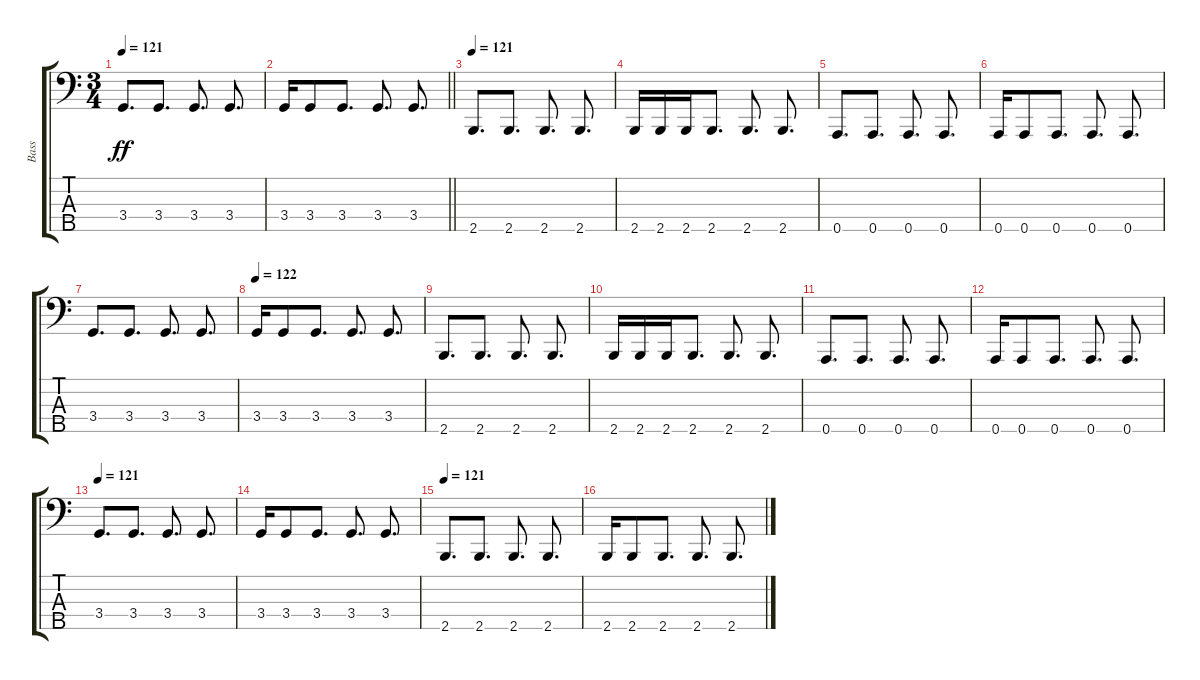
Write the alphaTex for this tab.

\track ("Bass" "Bass") {instrument electricbassfinger}
\staff {score tabs}
\tuning (G2 D2 A1 E1 A0) {hide}
\ts (3 4)
\tempo 121
\clef f4
\ks c
3.4.8{d dy ff} 3.4.8{d} 3.4.8{d} 3.4.8{d} |
\barLineRight lightlight
3.4.16 3.4.8 3.4.8{d} 3.4.8{d} 3.4.8{d} |
\section ("" "")
\tempo 121
2.5.8{d volume 16} 2.5.8{d} 2.5.8{d} 2.5.8{d} |
2.5.16 2.5.16 2.5.16 2.5.8{d} 2.5.8{d} 2.5.8{d} |
0.5.8{d} 0.5.8{d} 0.5.8{d} 0.5.8{d} |
0.5.16 0.5.8 0.5.8{d} 0.5.8{d} 0.5.8{d} |
3.4.8{d} 3.4.8{d} 3.4.8{d} 3.4.8{d} |
\tempo 122
3.4.16 3.4.8 3.4.8{d} 3.4.8{d} 3.4.8{d} |
2.5.8{d} 2.5.8{d} 2.5.8{d} 2.5.8{d} |
2.5.16 2.5.16 2.5.16 2.5.8{d} 2.5.8{d} 2.5.8{d} |
0.5.8{d} 0.5.8{d} 0.5.8{d} 0.5.8{d} |
0.5.16 0.5.8 0.5.8{d} 0.5.8{d} 0.5.8{d} |
\tempo 121
3.4.8{d} 3.4.8{d} 3.4.8{d} 3.4.8{d} |
3.4.16 3.4.8 3.4.8{d} 3.4.8{d} 3.4.8{d} |
\tempo 121
2.5.8{d} 2.5.8{d} 2.5.8{d} 2.5.8{d} |
2.5.16 2.5.8 2.5.8{d} 2.5.8{d} 2.5.8{d}
